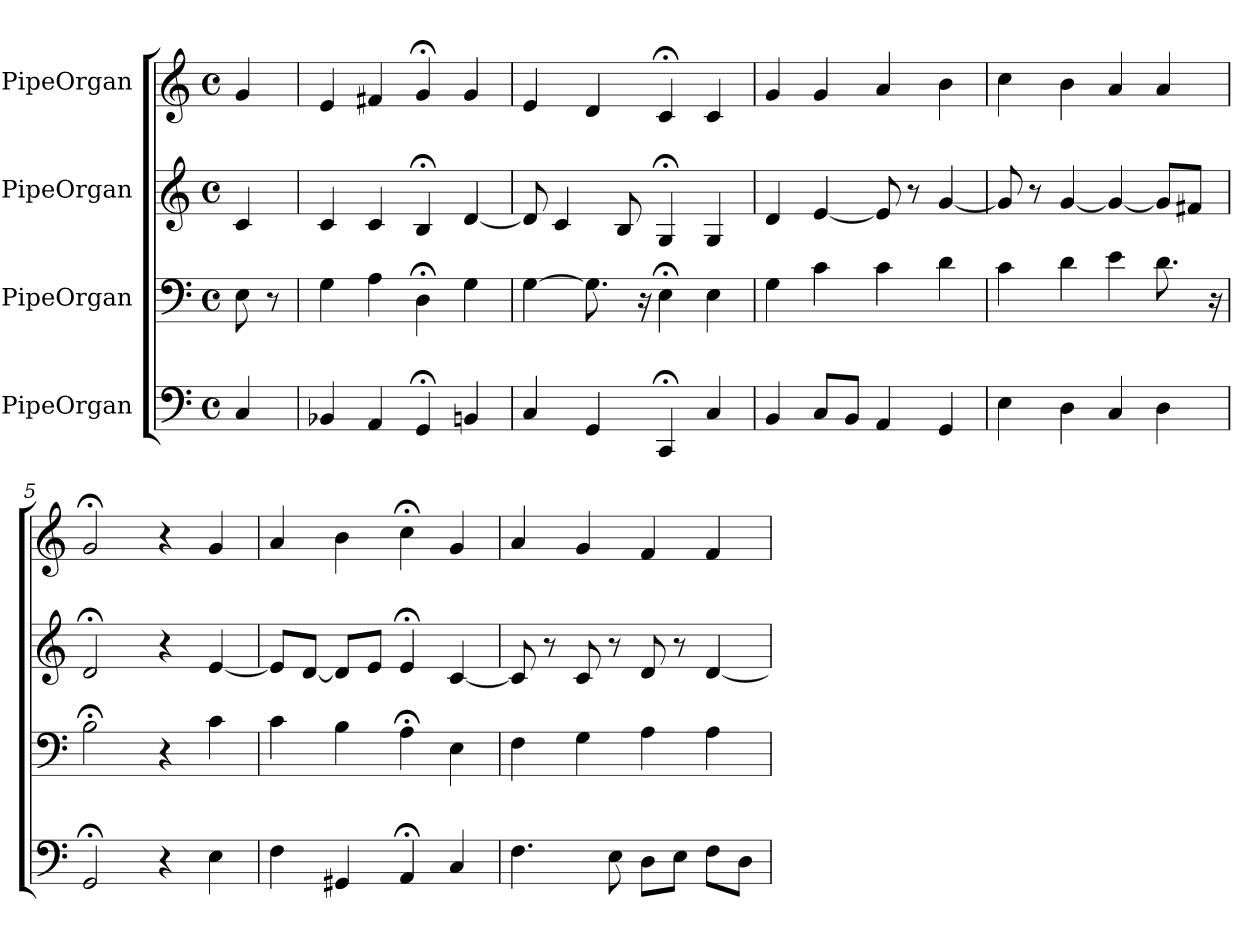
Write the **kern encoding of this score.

**kern	**kern	**kern	**kern
*part4	*part3	*part2	*part1
*staff4	*staff3	*staff2	*staff1
*I"PipeOrgan	*I"PipeOrgan	*I"PipeOrgan	*I"PipeOrgan
*k[]	*k[]	*k[]	*k[]
*C:	*C:	*C:	*C:
*M4/4	*M4/4	*M4/4	*M4/4
*met(c)	*met(c)	*met(c)	*met(c)
*MM60	*MM60	*MM60	*MM60
=	=	=	=
4C	8E	4c	4g
.	8r	.	.
=1	=1	=1	=1
4BB-X	4G	4c	4e
4AA	4A	4c	4f#X
4GG;<	4D;<	4B;<	4g;<
4BBn	4G	[4d	4g
=2	=2	=2	=2
4C	[4G	8d]	4e
.	.	4c	.
4GG	8.G]	.	4d
.	.	8B	.
.	16r	.	.
4CC;<	4E;<	4G;<	4c;<
4C	4E	4G	4c
=3	=3	=3	=3
4BB	4G	4d	4g
8CL	4c	[4e	4g
8BBJ	.	.	.
4AA	4c	8e]	4a
.	.	8r	.
4GG	4d	[4g	4b
=4	=4	=4	=4
4E	4c	8g]	4cc
.	.	8r	.
4D	4d	[4g	4b
4C	4e	4g_	4a
4D	8.d	8gL]	4a
.	.	8f#XJ	.
.	16r	.	.
=5	=5	=5	=5
2GG;<	2B;<	2d;<	2g;<
4r	4r	4r	4r
4E	4c	[4e	4g
=6	=6	=6	=6
4F	4c	8eL]	4a
.	.	[8dJ	.
4GG#X	4B	8dL]	4b
.	.	8eJ	.
4AA;<	4A;<	4e;<	4cc;<
4C	4E	[4c	4g
=7	=7	=7	=7
4.F	4F	8c]	4a
.	.	8r	.
.	4G	8c	4g
8E	.	8r	.
8DL	4A	8d	4f
8EJ	.	8r	.
8FL	4A	[4d	4f
8DJ	.	.	.
=	=	=	=
*-	*-	*-	*-
